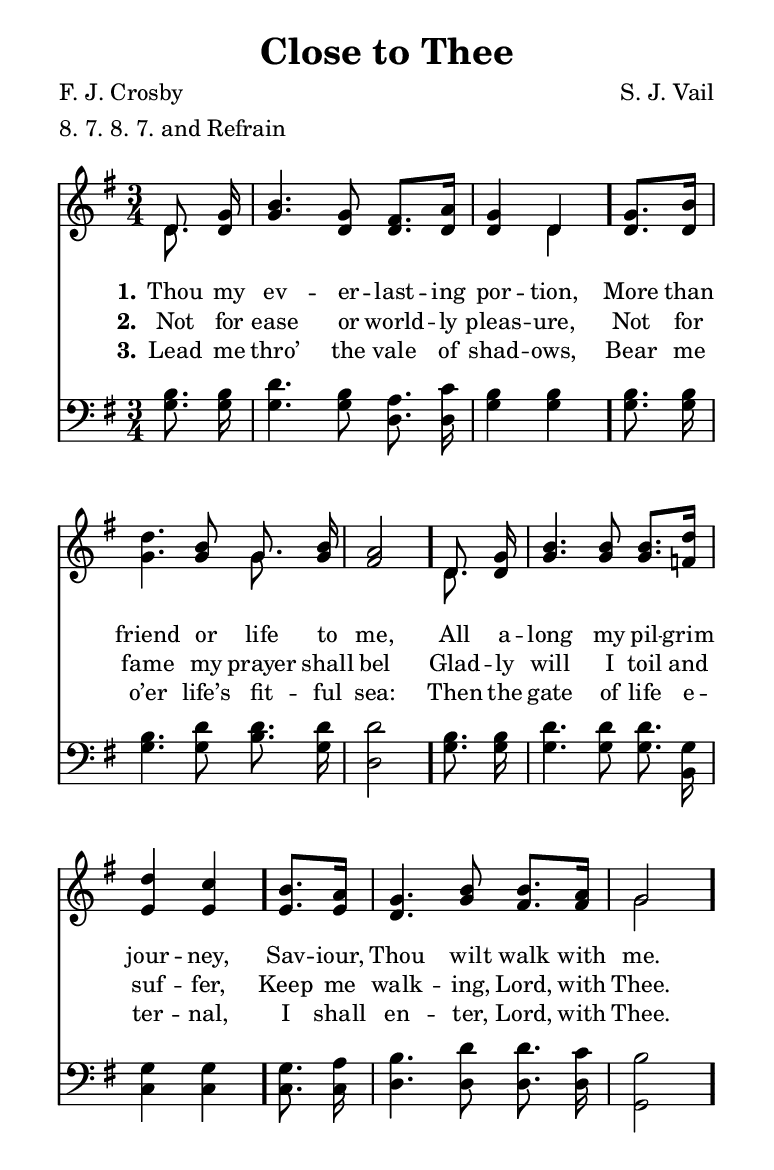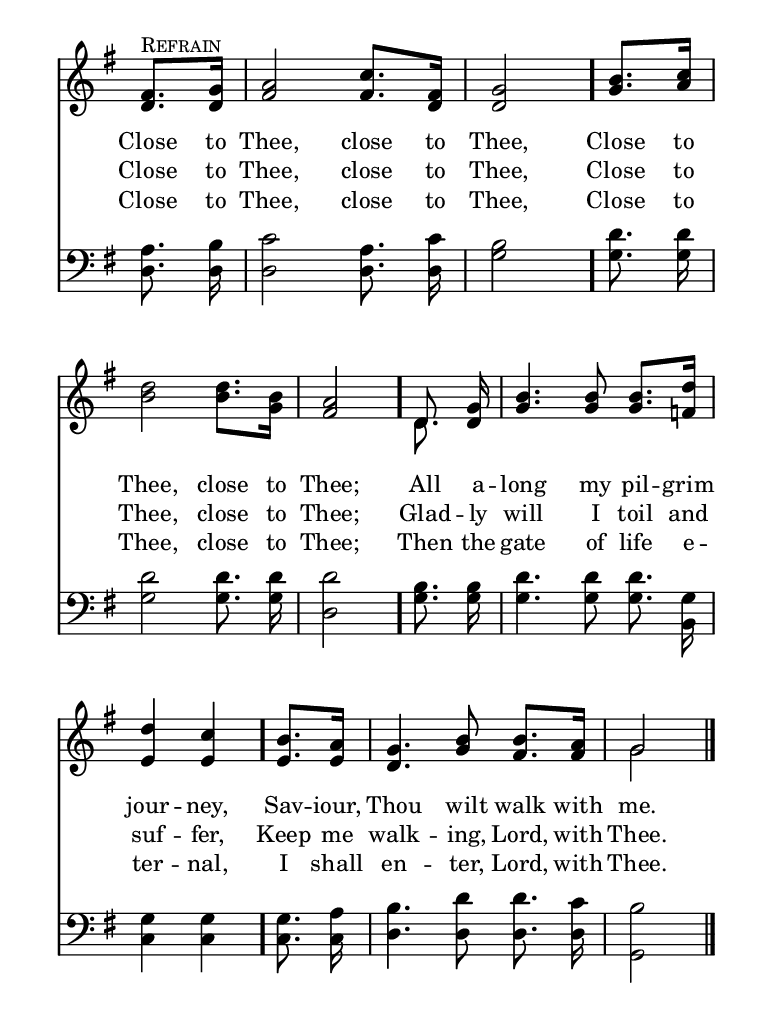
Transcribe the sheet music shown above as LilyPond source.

\include "common/global.ily"
\paper {
  \include "common/paper.ily"
}

\header{
  hymnnumber = "213"
  title = "Close to Thee"
  tunename = ""
  meter = "8. 7. 8. 7. and Refrain"
  poet = "F. J. Crosby"
  composer = "S. J. Vail"
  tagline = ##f
}

global = {
  \include "common/overrides.ily"
  \override Staff.TimeSignature.style = #'numbered
  \time 3/4
  \override Score.MetronomeMark.transparent = ##t % hide all fermata changes too
  \tempo 4=80
  \key g \major
  \partial 4
  \autoBeamOff
}

patternA = { c8. c16 | c4. c8 c8. c16 | c4 c }
patternB = { c8. c16 | c4. c8 c8. c16 | c2 }
patternC = { c8. c16 | c2 }

notesSoprano = {
\global
\relative c' {

  d8. g16 | b4. g8 fis8. a16 | g4 d
  \changePitch \patternB { g b | d b g b | a }
  \changePitch \patternA { d, g | b b b d | d c }
  \changePitch \patternB { b a | g b b a | g }

  << s^\markup { \small \caps "Refrain" }
  \changePitch \patternC { fis g | a c fis, | g } >>
  \changePitch \patternC { b c | d d b | a }
  \changePitch \patternA { d, g | b b b d | d c }
  \changePitch \patternB { b a | g b b a | g }

  \bar "|."

}
}

notesAlto = {
\global
\relative e' {

  \changePitch \patternA { d d | g d d d | d d }
  \changePitch \patternB { d d | g g g g | fis }
  \changePitch \patternA { d d | g g g f | e e }
  \changePitch \patternB { e e | d g fis fis | g }

  \changePitch \patternC { d d | fis fis d | d }
  \changePitch \patternC { g a | b b g | fis }
  \changePitch \patternA { d d | g g g f | e e }
  \changePitch \patternB { e e | d g fis fis | g }

}
}

notesTenor = {
\global
\relative a {

  \changePitch \patternA { b b | d b a c | b b }
  \changePitch \patternB { b b | b d d d | d }
  \changePitch \patternA { b b | d d d g, | g g }
  \changePitch \patternB { g a | b d d c | b }

  \changePitch \patternC { a b | c a c | b }
  \changePitch \patternC { d d | d d d | d }
  \changePitch \patternA { b b | d d d g, | g g }
  \changePitch \patternB { g a | b d d c | b }

}
}

notesBass = {
\global
\relative f {

  \changePitch \patternA { g g | g g d d | g g }
  \changePitch \patternB { g g | g g b g | d }
  \changePitch \patternA { g g | g g g b, | c c }
  \changePitch \patternB { c c | d d d d | g, }

  \changePitch \patternC { d' d | d d d | g }
  \changePitch \patternC { g g | g g g | d }
  \changePitch \patternA { g g | g g g b, | c c }
  \changePitch \patternB { c c | d d d d | g, }

}
}

RefrainA = \lyricmode {

Close to Thee, close to Thee, \bar "."
Close to Thee, close to Thee; \bar "."
All a -- long my pil -- grim jour -- ney, \bar "."
Sav -- iour, Thou wilt walk with me. \bar "."

}

wordsA = \lyricmode {
\set stanza = "1."

Thou my ev -- er -- last -- ing por -- tion, \bar "."
More than friend or life to me, \bar "."
All a -- long my pil -- grim jour -- ney, \bar "."
Sav -- iour, Thou wilt walk with me. \bar "."

\RefrainA

}

RefrainB = \lyricmode {

Close to Thee, close to Thee,
Close to Thee, close to Thee;
Glad -- ly will I toil and suf -- fer,
Keep me walk -- ing, Lord, with Thee.

}

wordsB = \lyricmode {
\set stanza = "2."

Not for ease or world -- ly pleas -- ure,
Not for fame my prayer shall bel
Glad -- ly will I toil and suf -- fer,
Keep me walk -- ing, Lord, with Thee.

\RefrainB

}

RefrainC = \lyricmode {

Close to Thee, close to Thee,
Close to Thee, close to Thee;
Then the gate of life e -- ter -- nal,
I shall en -- ter, Lord, with Thee.

}

wordsC = \lyricmode {
\set stanza = "3."

Lead me thro’ the vale of shad -- ows,
Bear me o’er life’s fit -- ful sea:
Then the gate of life e -- ter -- nal,
I shall en -- ter, Lord, with Thee.

\RefrainC

}

\score {
  \context ChoirStaff <<
    \context Staff = upper <<
      \set ChoirStaff.systemStartDelimiter = #'SystemStartBar
      \partcombine #'(2 . 9) \notesSoprano \notesAlto
      \context NullVoice = sopranos { \voiceOne << \notesSoprano >> }
      \context NullVoice = altos { \voiceTwo << \notesAlto >> }
      \context Lyrics = one   \lyricsto sopranos \wordsA
      \context Lyrics = two   \lyricsto sopranos \wordsB
      \context Lyrics = three \lyricsto sopranos \wordsC
    >>
    \context Staff = men <<
      \clef bass
      \partcombine #'(2 . 9) \notesTenor \notesBass
      \context NullVoice = tenors { \voiceOne << \notesTenor >> }
      \context NullVoice = basses { \voiceTwo << \notesBass >> }
    >>
  >>
  \layout {
    \include "common/layout.ily"
  }
  \midi{
    \include "common/midi.ily"
  }
}

\version "2.19.49"  % necessary for upgrading to future LilyPond versions.

% vi:set et ts=2 sw=2 ai nocindent syntax=lilypond:
